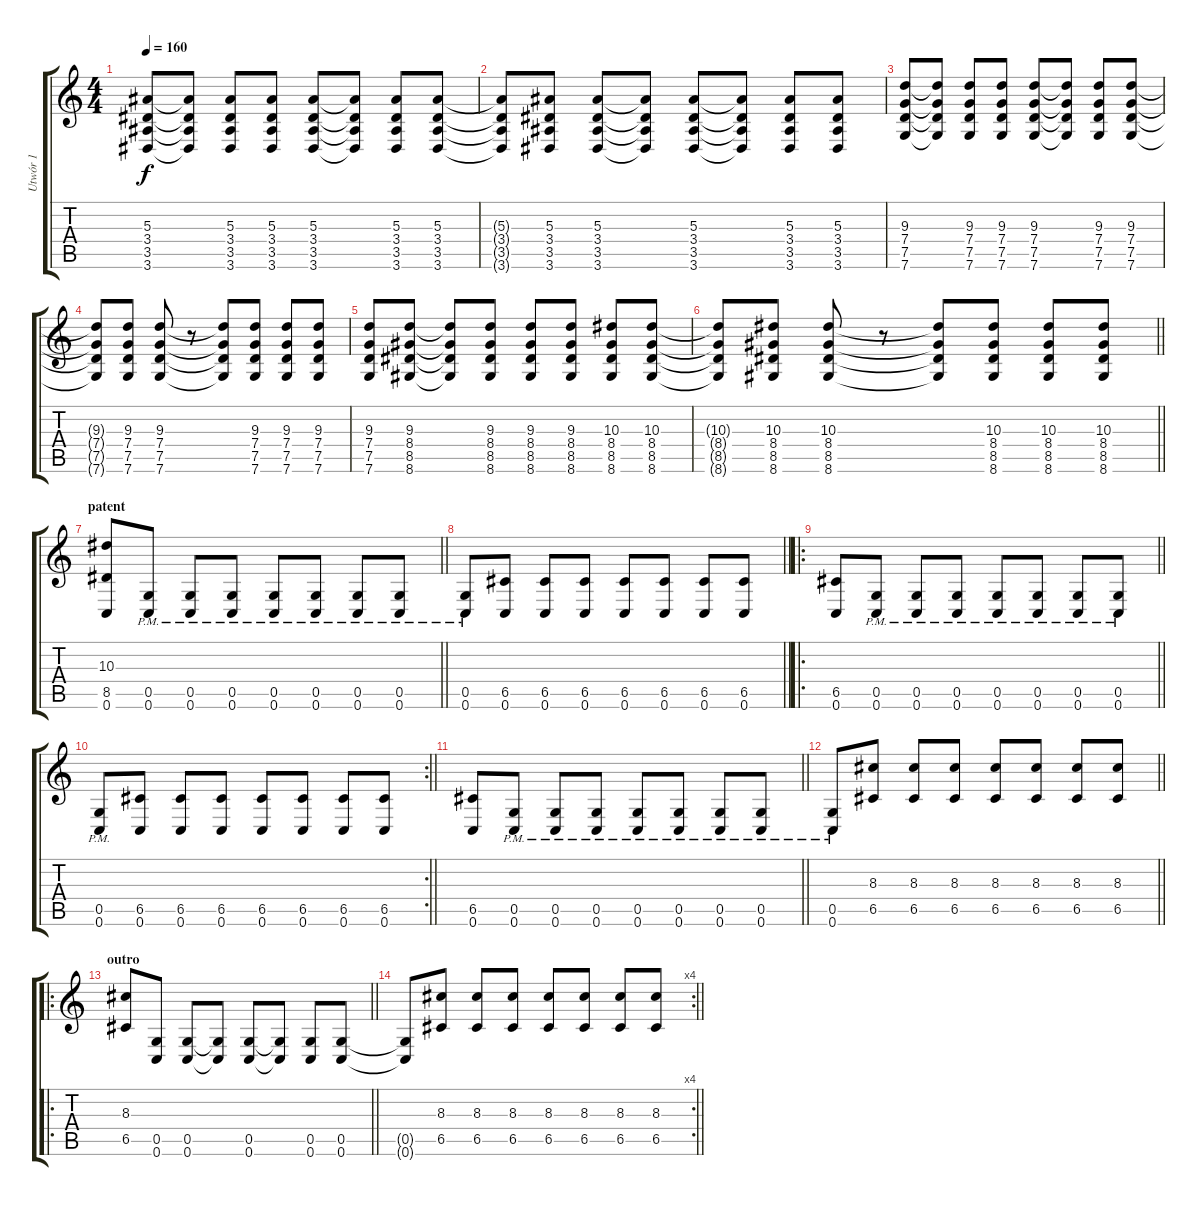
\track ("Utwór 1" "Utwór 1") {instrument distortionguitar}
\staff {score tabs}
\tuning (D4 A3 F3 C3 G2 C2) {hide}
\ts (4 4)
\tempo 160
\clef g2
\ks c
(5.3 3.4 3.5 3.6).8{dy f} (5.3{t} 3.4{t} 3.5{t} 3.6{t}).8 (5.3 3.4 3.5 3.6).8 (5.3 3.4 3.5 3.6).8 (5.3 3.4 3.5 3.6).8 (5.3{t} 3.4{t} 3.5{t} 3.6{t}).8 (5.3 3.4 3.5 3.6).8 (5.3 3.4 3.5 3.6).8 |
(5.3{t} 3.4{t} 3.5{t} 3.6{t}).8 (5.3 3.4 3.5 3.6).8 (5.3 3.4 3.5 3.6).8 (5.3{t} 3.4{t} 3.5{t} 3.6{t}).8 (5.3 3.4 3.5 3.6).8 (5.3{t} 3.4{t} 3.5{t} 3.6{t}).8 (5.3 3.4 3.5 3.6).8 (5.3 3.4 3.5 3.6).8 |
(9.3 7.4 7.5 7.6).8 (9.3{t} 7.4{t} 7.5{t} 7.6{t}).8 (9.3 7.4 7.5 7.6).8 (9.3 7.4 7.5 7.6).8 (9.3 7.4 7.5 7.6).8 (9.3{t} 7.4{t} 7.5{t} 7.6{t}).8 (9.3 7.4 7.5 7.6).8 (9.3 7.4 7.5 7.6).8 |
(9.3{t} 7.4{t} 7.5{t} 7.6{t}).8 (9.3 7.4 7.5 7.6).8 (9.3 7.4 7.5 7.6).8 r.8 (9.3{t} 7.4{t} 7.5{t} 7.6{t}).8 (9.3 7.4 7.5 7.6).8 (9.3 7.4 7.5 7.6).8 (9.3 7.4 7.5 7.6).8 |
(9.3 7.4 7.5 7.6).8 (9.3 8.4 8.5 8.6).8 (9.3{t} 8.4{t} 8.5{t} 8.6{t}).8 (9.3 8.4 8.5 8.6).8 (9.3 8.4 8.5 8.6).8 (9.3 8.4 8.5 8.6).8 (10.3 8.4 8.5 8.6).8 (10.3 8.4 8.5 8.6).8 |
\barLineRight lightlight
(10.3{t} 8.4{t} 8.5{t} 8.6{t}).8 (10.3 8.4 8.5 8.6).8 (10.3 8.4 8.5 8.6).8 r.8 (10.3{t} 8.4{t} 8.5{t} 8.6{t}).8 (10.3 8.4 8.5 8.6).8 (10.3 8.4 8.5 8.6).8 (10.3 8.4 8.5 8.6).8 |
\section ("" "patent")
\barLineRight lightlight
(10.3 8.5 0.6).8 (0.5{pm} 0.6{pm}).8 (0.5{pm} 0.6{pm}).8 (0.5{pm} 0.6{pm}).8 (0.5{pm} 0.6{pm}).8 (0.5{pm} 0.6{pm}).8 (0.5{pm} 0.6{pm}).8 (0.5{pm} 0.6{pm}).8 |
\barLineRight lightlight
(0.5{pm} 0.6{pm}).8 (6.5 0.6).8 (6.5 0.6).8 (6.5 0.6).8 (6.5 0.6).8 (6.5 0.6).8 (6.5 0.6).8 (6.5 0.6).8 |
\ro
\barLineRight lightlight
(6.5 0.6).8 (0.5{pm} 0.6{pm}).8 (0.5{pm} 0.6{pm}).8 (0.5{pm} 0.6{pm}).8 (0.5{pm} 0.6{pm}).8 (0.5{pm} 0.6{pm}).8 (0.5{pm} 0.6{pm}).8 (0.5{pm} 0.6{pm}).8 |
\rc 2
\barLineRight lightlight
(0.5{pm} 0.6{pm}).8 (6.5 0.6).8 (6.5 0.6).8 (6.5 0.6).8 (6.5 0.6).8 (6.5 0.6).8 (6.5 0.6).8 (6.5 0.6).8 |
\barLineRight lightlight
(6.5 0.6).8 (0.5{pm} 0.6{pm}).8 (0.5{pm} 0.6{pm}).8 (0.5{pm} 0.6{pm}).8 (0.5{pm} 0.6{pm}).8 (0.5{pm} 0.6{pm}).8 (0.5{pm} 0.6{pm}).8 (0.5{pm} 0.6{pm}).8 |
\barLineRight lightlight
(0.5{pm} 0.6{pm}).8 (8.3 6.5).8 (8.3 6.5).8 (8.3 6.5).8 (8.3 6.5).8 (8.3 6.5).8 (8.3 6.5).8 (8.3 6.5).8 |
\ro
\section ("" "outro")
\barLineRight lightlight
(8.3 6.5).8 (0.5 0.6).8 (0.5 0.6).8 (0.5{t} 0.6{t}).8 (0.5 0.6).8 (0.5{t} 0.6{t}).8 (0.5 0.6).8 (0.5 0.6).8 |
\rc 4
\barLineRight lightlight
(0.5{t} 0.6{t}).8 (8.3 6.5).8 (8.3 6.5).8 (8.3 6.5).8 (8.3 6.5).8 (8.3 6.5).8 (8.3 6.5).8 (8.3 6.5).8
